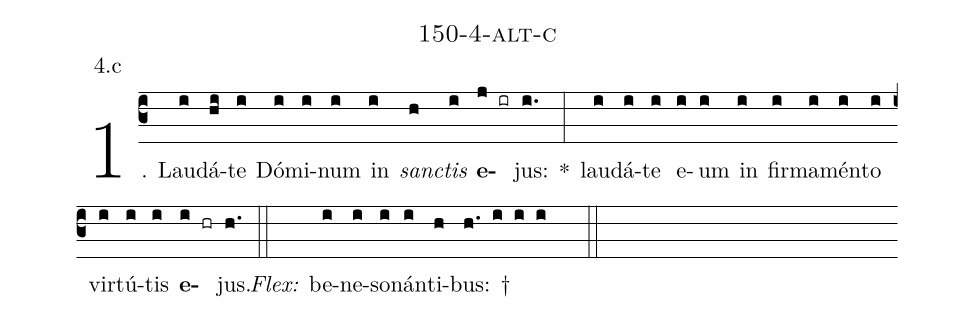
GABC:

name: 150-4-alt-c;
annotation: 4.c;
%%
(c3)1. Lau(i)dá(hi)te(i) Dó(i)mi(i)num(i) in(i) <i>sanc</i>(h)<i>tis</i>(i) <b>e</b>(j ir)jus:(i.) *(:) lau(i)dá(i)te(i) e(i)um(i) in(i) fir(i)ma(i)mén(i)to(i) vir(i)tú(i)tis(i) <b>e</b>(i hr)jus.(h.) (::)
<i>Flex:</i>()  be(i)ne(i)so(i)nán(i)ti(h)bus: †(h. i i i  ::)
